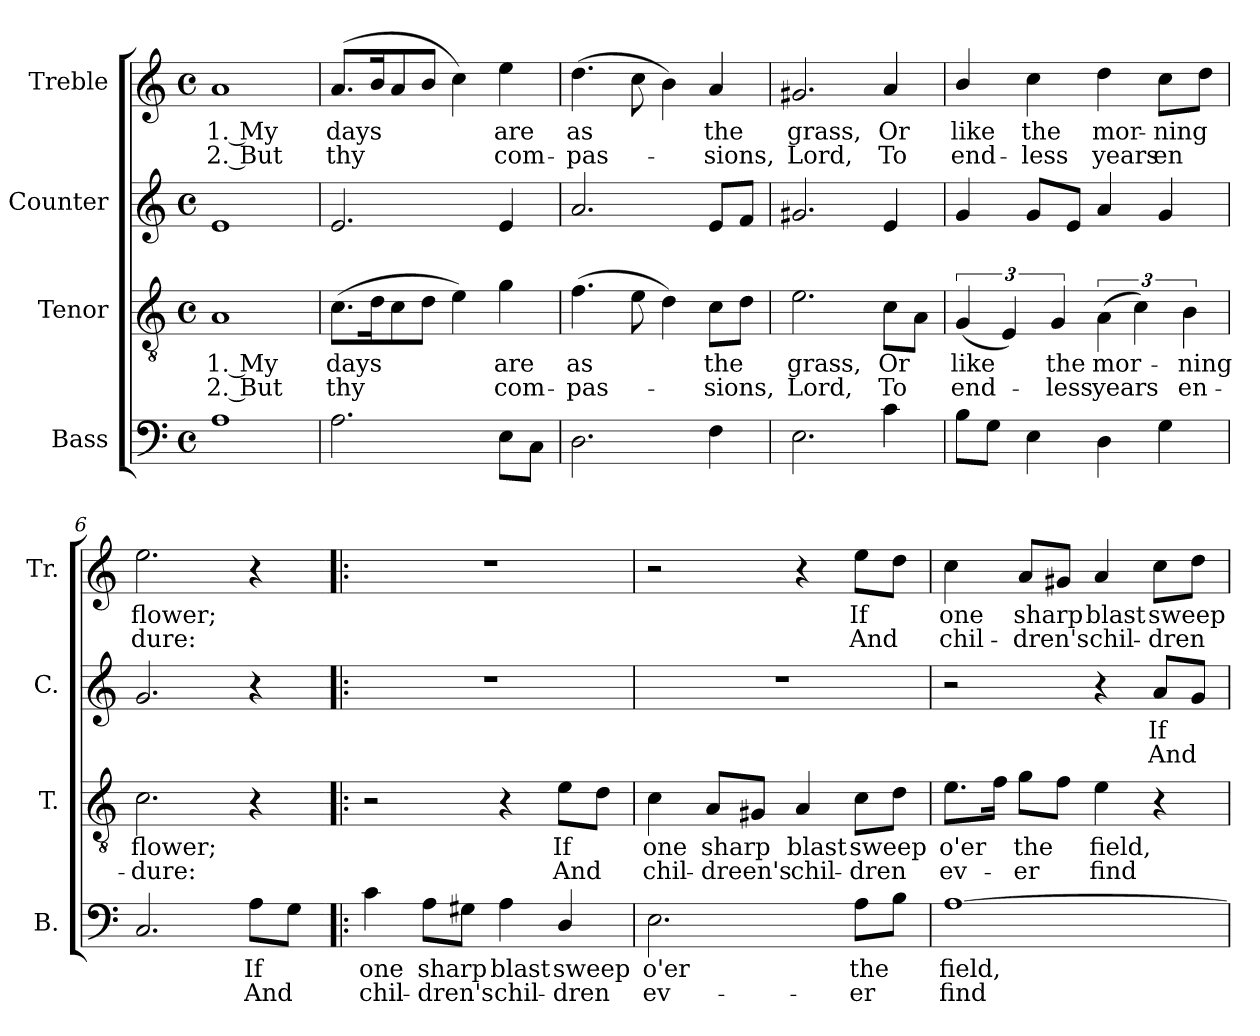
**kern	**text	**text	**kern	**text	**text	**kern	**text	**text	**kern	**text	**text
*part4	*part4	*part4	*part3	*part3	*part3	*part2	*part2	*part2	*part1	*part1	*part1
*staff4	*staff4	*staff4	*staff3	*staff3	*staff3	*staff2	*staff2	*staff2	*staff1	*staff1	*staff1
*I"Bass	*	*	*I"Tenor	*	*	*I"Counter	*	*	*I"Treble	*	*
*I'B.	*	*	*I'T.	*	*	*I'C.	*	*	*I'Tr.	*	*
*clefF4	*	*	*clefGv2	*	*	*clefG2	*	*	*clefG2	*	*
*k[]	*	*	*k[]	*	*	*k[]	*	*	*k[]	*	*
*M4/4	*	*	*M4/4	*	*	*M4/4	*	*	*M4/4	*	*
*met(c)	*	*	*met(c)	*	*	*met(c)	*	*	*met(c)	*	*
*MM100	*	*	*MM100	*	*	*MM100	*	*	*MM100	*	*
=1	=1	=1	=1	=1	=1	=1	=1	=1	=1	=1	=1
1A	.	.	1A	1. My	2. But	1e	.	.	1a	1. My	2. But
=2	=2	=2	=2	=2	=2	=2	=2	=2	=2	=2	=2
2.A\	.	.	(8.c\L	days	thy	2.e/	.	.	(8.a/L	days	thy
.	.	.	16d\K	.	.	.	.	.	16b/K	.	.
.	.	.	8c\	.	.	.	.	.	8a/	.	.
.	.	.	8d\J	.	.	.	.	.	8b/J	.	.
.	.	.	4e\)	.	.	.	.	.	4cc\)	.	.
8E\L	.	.	4g\	are	com-	4e/	.	.	4ee\	are	com-
8C\J	.	.	.	.	.	.	.	.	.	.	.
=3	=3	=3	=3	=3	=3	=3	=3	=3	=3	=3	=3
2.D\	.	.	(4.f\	as	-pas-	2.a/	.	.	(4.dd\	as	-pas-
.	.	.	8e\	.	.	.	.	.	8cc\	.	.
.	.	.	4d\)	.	.	.	.	.	4b\)	.	.
4F\	.	.	8c\L	the	-sions,	8e/L	.	.	4a/	the	-sions,
.	.	.	8d\J	.	.	8f/J	.	.	.	.	.
=4	=4	=4	=4	=4	=4	=4	=4	=4	=4	=4	=4
2.E\	.	.	2.e\	grass,	Lord,	2.g#X/	.	.	2.g#X/	grass,	Lord,
4c\	.	.	8c\L	Or	To	4e/	.	.	4a/	Or	To
.	.	.	8A\J	.	.	.	.	.	.	.	.
=5	=5	=5	=5	=5	=5	=5	=5	=5	=5	=5	=5
8B\L	.	.	(6G/	like	end-	4g/	.	.	4b/	like	end-
8G\J	.	.	.	.	.	.	.	.	.	.	.
.	.	.	6E/)	.	.	.	.	.	.	.	.
4E\	.	.	.	.	.	8g/L	.	.	4cc\	the	-less
.	.	.	6G/	the	-less	.	.	.	.	.	.
.	.	.	.	.	.	8e/J	.	.	.	.	.
4D\	.	.	(6A\	mor-	years	4a/	.	.	4dd\	mor-	years
.	.	.	6c\)	.	.	.	.	.	.	.	.
4G\	.	.	.	.	.	4g/	.	.	8cc\L	-ning	en
.	.	.	6B\	-ning	en-	.	.	.	.	.	.
.	.	.	.	.	.	.	.	.	8dd\J	.	.
=6	=6	=6	=6	=6	=6	=6	=6	=6	=6	=6	=6
2.C/	.	.	2.c\	flower;	-dure:	2.g/	.	.	2.ee\	flower;	dure:
8A\L	If	And	4r	.	.	4r	.	.	4r	.	.
8G\J	.	.	.	.	.	.	.	.	.	.	.
!!LO:LB:g=z
=7!|:	=7!|:	=7!|:	=7!|:	=7!|:	=7!|:	=7!|:	=7!|:	=7!|:	=7!|:	=7!|:	=7!|:
4c\	one	chil-	2r	.	.	1r	.	.	1r	.	.
8A\L	sharp	-dren's	.	.	.	.	.	.	.	.	.
8G#X\J	.	.	.	.	.	.	.	.	.	.	.
4A\	blast	chil-	4r	.	.	.	.	.	.	.	.
4D/	sweep	-dren	8e\L	If	And	.	.	.	.	.	.
.	.	.	8d\J	.	.	.	.	.	.	.	.
=8	=8	=8	=8	=8	=8	=8	=8	=8	=8	=8	=8
2.E\	o'er	ev-	4c\	one	chil-	1r	.	.	2r	.	.
.	.	.	8A/L	sharp	-dreen's	.	.	.	.	.	.
.	.	.	8G#X/J	.	.	.	.	.	.	.	.
.	.	.	4A/	blast	chil-	.	.	.	4r	.	.
8A\L	the	-er	8c\L	sweep	-dren	.	.	.	8ee\L	If	And
8B\J	.	.	8d\J	.	.	.	.	.	8dd\J	.	.
=9	=9	=9	=9	=9	=9	=9	=9	=9	=9	=9	=9
[1A	field,	find	8.e\L	o'er	ev-	2r	.	.	4cc\	one	chil-
.	.	.	16f\Jk	.	.	.	.	.	.	.	.
.	.	.	8g\L	the	-er	.	.	.	8a/L	sharp	-dren's
.	.	.	8f\J	.	.	.	.	.	8g#X/J	.	.
.	.	.	4e\	field,	find	4r	.	.	4a/	blast	chil-
.	.	.	4r	.	.	8a/L	If	And	8cc\L	sweep	-dren
.	.	.	.	.	.	8g/J	.	.	8dd\J	.	.
=	=	=	=	=	=	=	=	=	=	=	=
*-	*-	*-	*-	*-	*-	*-	*-	*-	*-	*-	*-
